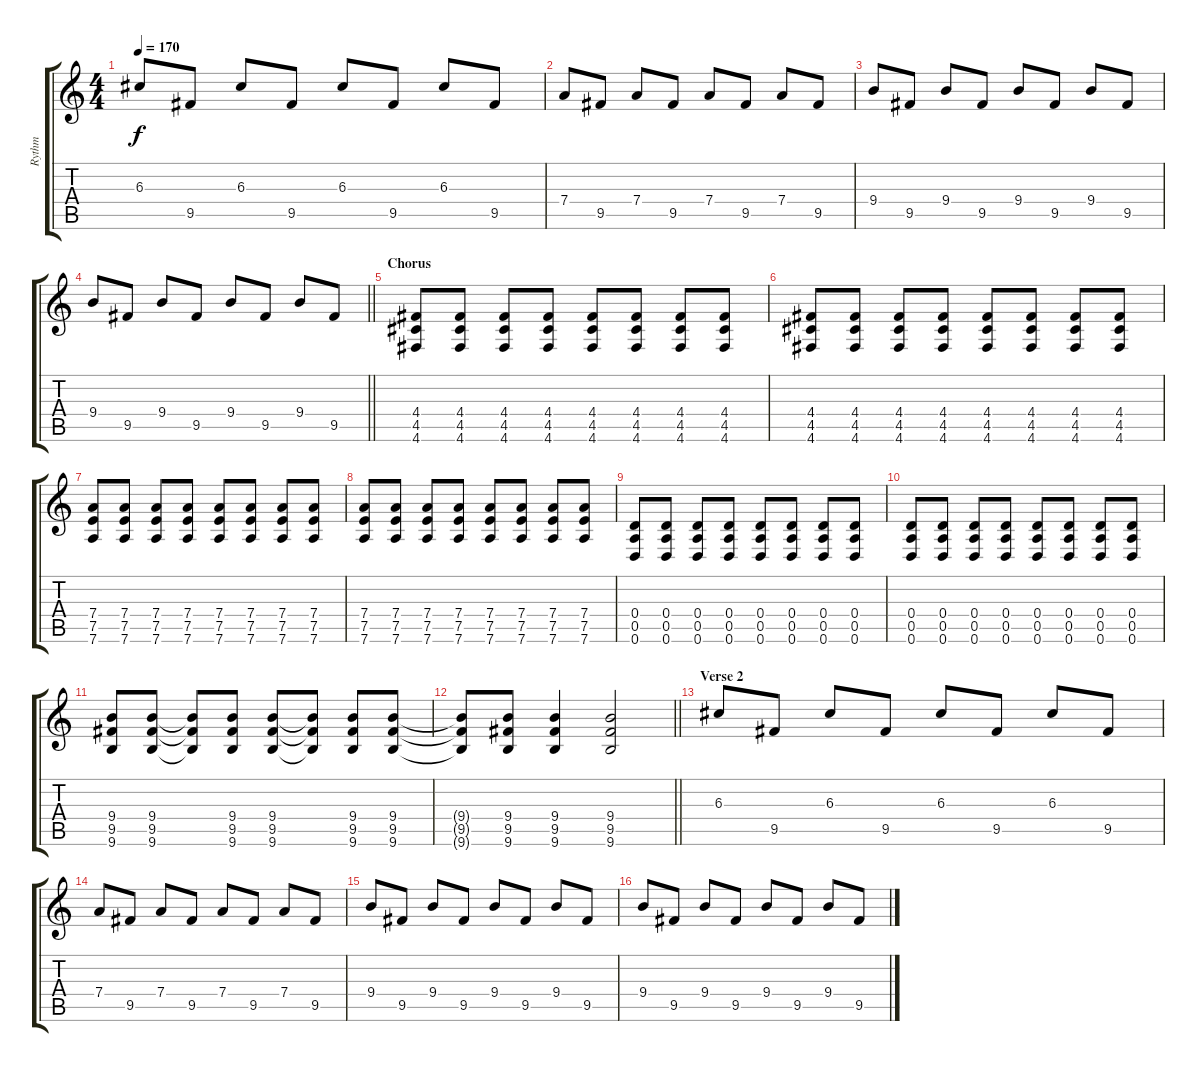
\track ("Rythm" "Rythm") {instrument electricguitarclean}
\staff {score tabs}
\tuning (E4 B3 G3 D3 A2 D2) {hide}
\ts (4 4)
\tempo 170
\clef g2
\ks c
6.3.8{dy f} 9.5.8 6.3.8 9.5.8 6.3.8 9.5.8 6.3.8 9.5.8 |
7.4.8 9.5.8 7.4.8 9.5.8 7.4.8 9.5.8 7.4.8 9.5.8 |
9.4.8 9.5.8 9.4.8 9.5.8 9.4.8 9.5.8 9.4.8 9.5.8 |
\barLineRight lightlight
9.4.8 9.5.8 9.4.8 9.5.8 9.4.8 9.5.8 9.4.8 9.5.8 |
\section ("" "Chorus")
(4.4 4.5 4.6).8{instrument overdrivenguitar} (4.4 4.5 4.6).8 (4.4 4.5 4.6).8 (4.4 4.5 4.6).8 (4.4 4.5 4.6).8 (4.4 4.5 4.6).8 (4.4 4.5 4.6).8 (4.4 4.5 4.6).8 |
(4.4 4.5 4.6).8 (4.4 4.5 4.6).8 (4.4 4.5 4.6).8 (4.4 4.5 4.6).8 (4.4 4.5 4.6).8 (4.4 4.5 4.6).8 (4.4 4.5 4.6).8 (4.4 4.5 4.6).8 |
(7.4 7.5 7.6).8 (7.4 7.5 7.6).8 (7.4 7.5 7.6).8 (7.4 7.5 7.6).8 (7.4 7.5 7.6).8 (7.4 7.5 7.6).8 (7.4 7.5 7.6).8 (7.4 7.5 7.6).8 |
(7.4 7.5 7.6).8 (7.4 7.5 7.6).8 (7.4 7.5 7.6).8 (7.4 7.5 7.6).8 (7.4 7.5 7.6).8 (7.4 7.5 7.6).8 (7.4 7.5 7.6).8 (7.4 7.5 7.6).8 |
(0.4 0.5 0.6).8 (0.4 0.5 0.6).8 (0.4 0.5 0.6).8 (0.4 0.5 0.6).8 (0.4 0.5 0.6).8 (0.4 0.5 0.6).8 (0.4 0.5 0.6).8 (0.4 0.5 0.6).8 |
(0.4 0.5 0.6).8 (0.4 0.5 0.6).8 (0.4 0.5 0.6).8 (0.4 0.5 0.6).8 (0.4 0.5 0.6).8 (0.4 0.5 0.6).8 (0.4 0.5 0.6).8 (0.4 0.5 0.6).8 |
(9.4 9.5 9.6).8 (9.4 9.5 9.6).8 (9.4{t} 9.5{t} 9.6{t}).8 (9.4 9.5 9.6).8 (9.4 9.5 9.6).8 (9.4{t} 9.5{t} 9.6{t}).8 (9.4 9.5 9.6).8 (9.4 9.5 9.6).8 |
\barLineRight lightlight
(9.4{t} 9.5{t} 9.6{t}).8 (9.4 9.5 9.6).8 (9.4 9.5 9.6).4 (9.4 9.5 9.6).2 |
\section ("" "Verse 2")
6.3.8{instrument electricguitarclean} 9.5.8 6.3.8 9.5.8 6.3.8 9.5.8 6.3.8 9.5.8 |
7.4.8 9.5.8 7.4.8 9.5.8 7.4.8 9.5.8 7.4.8 9.5.8 |
9.4.8 9.5.8 9.4.8 9.5.8 9.4.8 9.5.8 9.4.8 9.5.8 |
9.4.8 9.5.8 9.4.8 9.5.8 9.4.8 9.5.8 9.4.8 9.5.8
